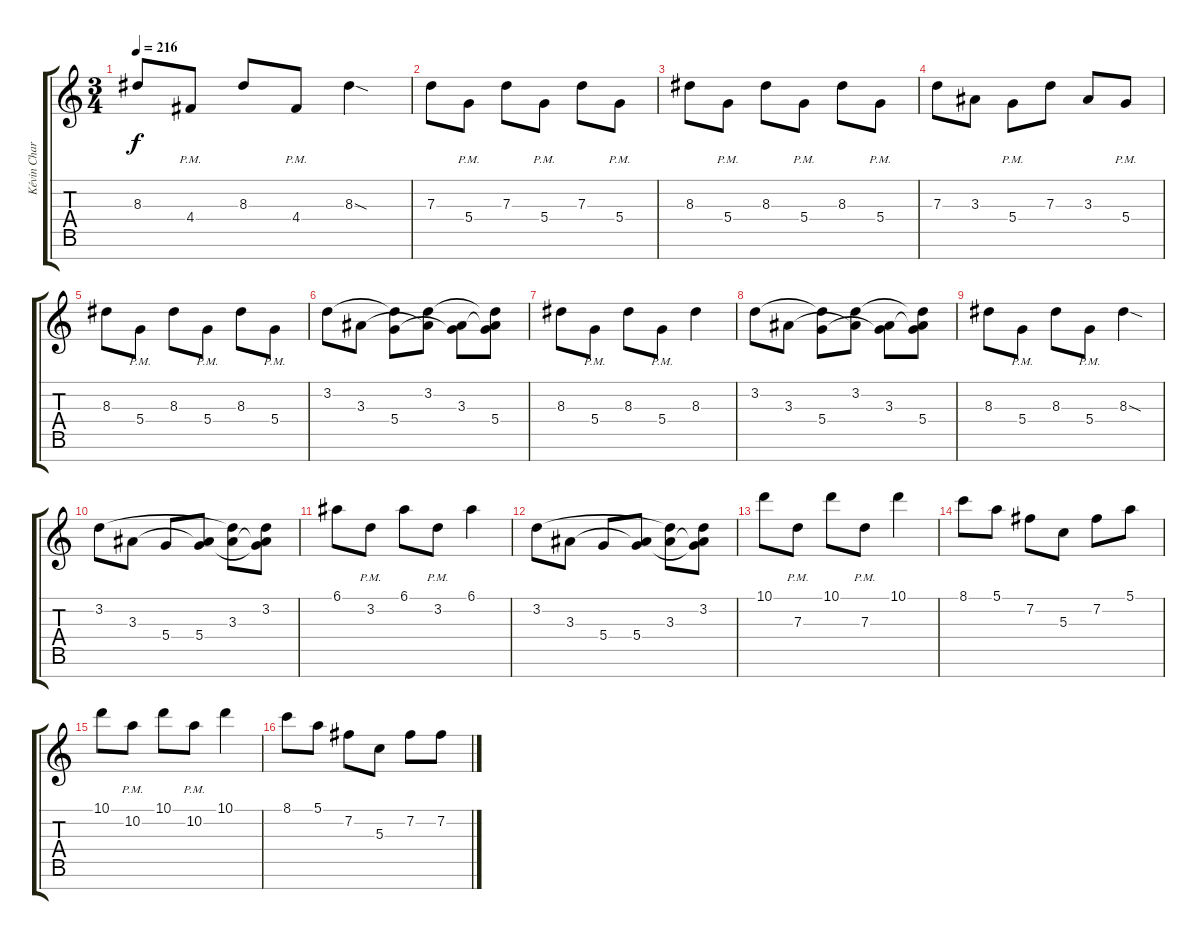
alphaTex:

\track ("Kévin Chartré" "Kévin Char") {instrument distortionguitar}
\staff {score tabs}
\tuning (E4 B3 G3 D3 A2 E2 B1) {hide}
\ts (3 4)
\tempo 216
\clef g2
\ks c
8.3.8{dy f} 4.4{pm}.8 8.3.8 4.4{pm}.8 8.3{sod}.4 |
7.3.8 5.4{pm}.8 7.3.8 5.4{pm}.8 7.3.8 5.4{pm}.8 |
8.3.8 5.4{pm}.8 8.3.8 5.4{pm}.8 8.3.8 5.4{pm}.8 |
7.3.8 3.3.8 5.4{pm}.8 7.3.8 3.3.8 5.4{pm}.8 |
8.3.8 5.4{pm}.8 8.3.8 5.4{pm}.8 8.3.8 5.4{pm}.8 |
3.2.8 3.3.8 (3.2{t} 5.4).8 (3.2 3.3{t}).8 (3.3 5.4{t}).8 (3.2{t} 3.3{t} 5.4).8 |
8.3.8 5.4{pm}.8 8.3.8 5.4{pm}.8 8.3.4 |
3.2.8 3.3.8 (3.2{t} 5.4).8 (3.2 3.3{t}).8 (3.3 5.4{t}).8 (3.2{t} 3.3{t} 5.4).8 |
8.3.8 5.4{pm}.8 8.3.8 5.4{pm}.8 8.3{sod}.4 |
3.2.8 3.3.8 5.4.8 (3.3{t} 5.4).8 (3.2{t} 3.3).8 (3.2 3.3{t} 5.4{t}).8 |
6.1.8 3.2{pm}.8 6.1.8 3.2{pm}.8 6.1.4 |
3.2.8 3.3.8 5.4.8 (3.3{t} 5.4).8 (3.2{t} 3.3).8 (3.2 3.3{t} 5.4{t}).8 |
10.1.8 7.3{pm}.8 10.1.8 7.3{pm}.8 10.1.4 |
8.1.8 5.1.8 7.2.8 5.3.8 7.2.8 5.1.8 |
10.1.8 10.2{pm}.8 10.1.8 10.2{pm}.8 10.1.4 |
8.1.8 5.1.8 7.2.8 5.3.8 7.2.8 7.2.8
